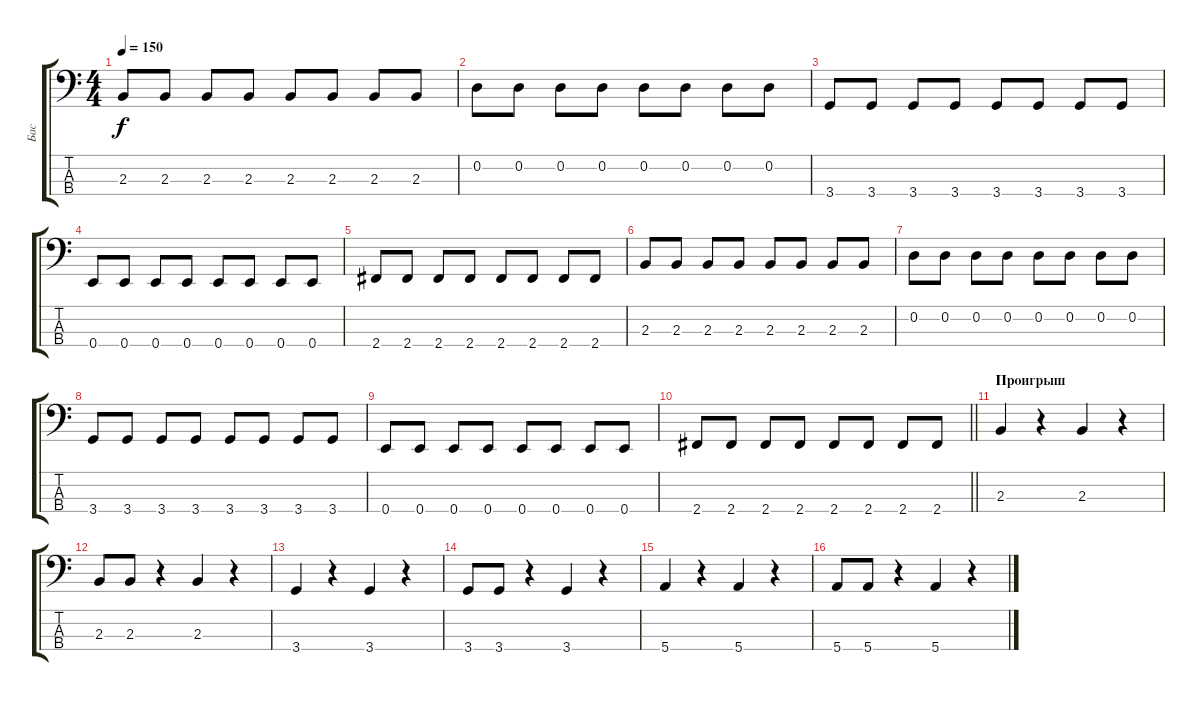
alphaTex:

\track ("Бас" "Бас") {instrument electricbassfinger}
\staff {score tabs}
\tuning (G2 D2 A1 E1) {hide}
\ts (4 4)
\tempo 150
\clef f4
\ks c
2.3.8{dy f} 2.3.8 2.3.8 2.3.8 2.3.8 2.3.8 2.3.8 2.3.8 |
0.2.8 0.2.8 0.2.8 0.2.8 0.2.8 0.2.8 0.2.8 0.2.8 |
3.4.8 3.4.8 3.4.8 3.4.8 3.4.8 3.4.8 3.4.8 3.4.8 |
0.4.8 0.4.8 0.4.8 0.4.8 0.4.8 0.4.8 0.4.8 0.4.8 |
2.4.8 2.4.8 2.4.8 2.4.8 2.4.8 2.4.8 2.4.8 2.4.8 |
2.3.8 2.3.8 2.3.8 2.3.8 2.3.8 2.3.8 2.3.8 2.3.8 |
0.2.8 0.2.8 0.2.8 0.2.8 0.2.8 0.2.8 0.2.8 0.2.8 |
3.4.8 3.4.8 3.4.8 3.4.8 3.4.8 3.4.8 3.4.8 3.4.8 |
0.4.8 0.4.8 0.4.8 0.4.8 0.4.8 0.4.8 0.4.8 0.4.8 |
\barLineRight lightlight
2.4.8 2.4.8 2.4.8 2.4.8 2.4.8 2.4.8 2.4.8 2.4.8 |
\section ("" "Проигрыш")
2.3.4 r.4 2.3.4 r.4 |
2.3.8 2.3.8 r.4 2.3.4 r.4 |
3.4.4 r.4 3.4.4 r.4 |
3.4.8 3.4.8 r.4 3.4.4 r.4 |
5.4.4 r.4 5.4.4 r.4 |
5.4.8 5.4.8 r.4 5.4.4 r.4
